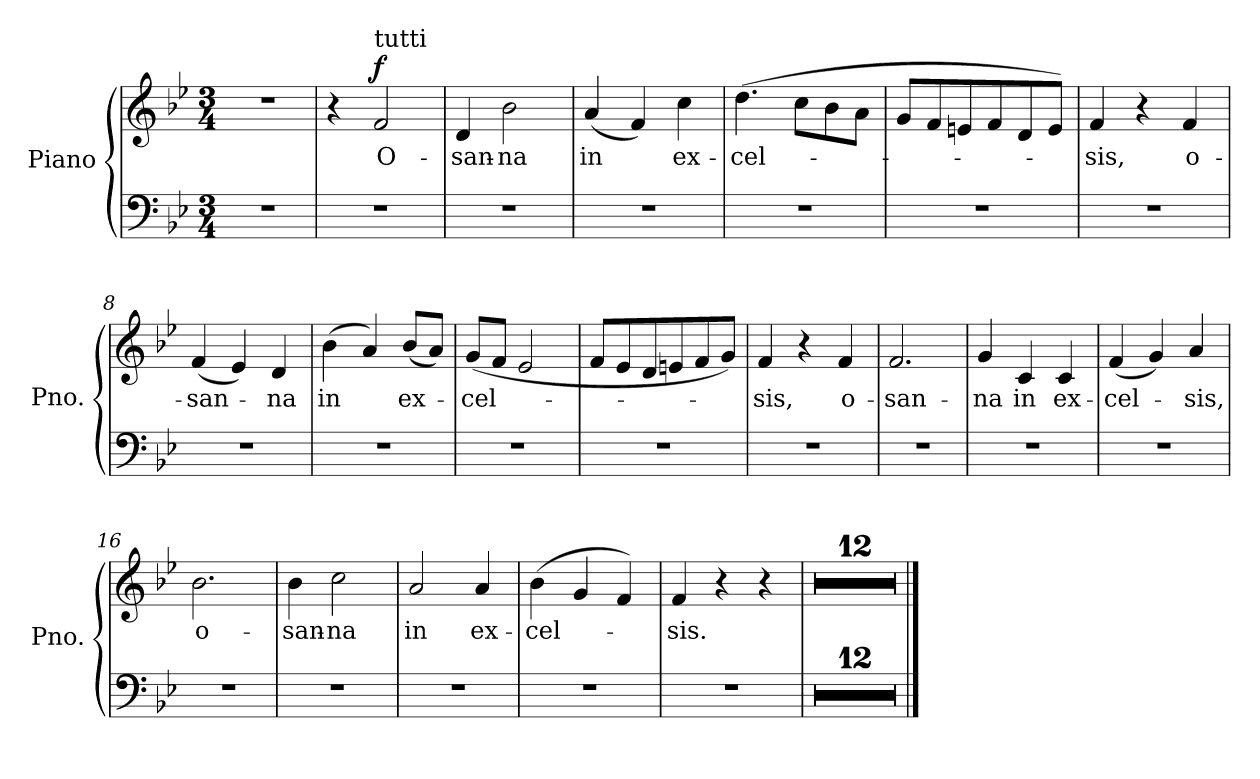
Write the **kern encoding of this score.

**kern	**kern	**text	**dynam
*part1	*part1	*part1	*part1
*staff2	*staff1	*staff1	*staff1/2
*I"Piano	*	*	*
*I'Pno.	*	*	*
*clefF4	*clefG2	*	*
*k[b-e-]	*k[b-e-]	*	*
*M3/4	*M3/4	*	*
=1	=1	=1	=1
2.r	2.r	.	.
=2	=2	=2	=2
2.r	4r	.	.
!	!LO:TX:a:t=tutti	!	!
!	!	!LO:LY:b	!LO:DY:a
.	2f/	O-	f
=3	=3	=3	=3
!	!	!LO:LY:b	!
2.r	4d/	-san-	.
!	!	!LO:LY:b	!
.	2b-\	-na	.
=4	=4	=4	=4
!	!	!LO:LY:b	!
2.r	(4a/	in	.
.	4f/)	.	.
!	!	!LO:LY:b	!
.	4cc\	ex-	.
=5	=5	=5	=5
!	!	!LO:LY:b	!
2.r	(>4.dd\	-cel-	.
.	8cc\L	.	.
.	8b-\	.	.
.	8a\J	.	.
=6	=6	=6	=6
2.r	8g/L	.	.
.	8f/	.	.
.	8en/	.	.
.	8f/	.	.
.	8d/	.	.
.	8e/J)	.	.
=7	=7	=7	=7
!	!	!LO:LY:b	!
2.r	4f/	-sis,	.
.	4r	.	.
!	!	!LO:LY:b	!
.	4f/	o-	.
=8	=8	=8	=8
!	!	!LO:LY:b	!
2.r	(4f/	-san-	.
.	4e-/)	.	.
!	!	!LO:LY:b	!
.	4d/	-na	.
=9	=9	=9	=9
!	!	!LO:LY:b	!
2.r	(4b-\	in	.
.	4a/)	.	.
!	!	!LO:LY:b	!
.	(8b-/L	ex-	.
.	8a/J)	.	.
!!LO:LB:g=z
=10	=10	=10	=10
!	!	!LO:LY:b	!
2.r	(8g/L	-cel-	.
.	8f/J	.	.
.	2e-/	.	.
=11	=11	=11	=11
2.r	8f/L	.	.
.	8e-/	.	.
.	8d/	.	.
.	8en/	.	.
.	8f/	.	.
.	8g/J)	.	.
=12	=12	=12	=12
!	!	!LO:LY:b	!
2.r	4f/	-sis,	.
.	4r	.	.
!	!	!LO:LY:b	!
.	4f/	o-	.
=13	=13	=13	=13
!	!	!LO:LY:b	!
2.r	2.f/	-san-	.
=14	=14	=14	=14
!	!	!LO:LY:b	!
2.r	4g/	-na	.
!	!	!LO:LY:b	!
.	4c/	in	.
!	!	!LO:LY:b	!
.	4c/	ex-	.
=15	=15	=15	=15
!	!	!LO:LY:b	!
2.r	(4f/	-cel-	.
.	4g/)	.	.
!	!	!LO:LY:b	!
.	4a/	-sis,	.
=16	=16	=16	=16
!	!	!LO:LY:b	!
2.r	2.b-\	o-	.
=17	=17	=17	=17
!	!	!LO:LY:b	!
2.r	4b-\	-san-	.
!	!	!LO:LY:b	!
.	2cc\	-na	.
=18	=18	=18	=18
!	!	!LO:LY:b	!
2.r	2a/	in	.
!	!	!LO:LY:b	!
.	4a/	ex-	.
!!LO:LB:g=z
=19	=19	=19	=19
!	!	!LO:LY:b	!
2.r	(>4b-\	-cel-	.
.	4g/	.	.
.	4f/)	.	.
=20	=20	=20	=20
!	!	!LO:LY:b	!
2.r	4f/	-sis.	.
.	4r	.	.
.	4r	.	.
=21	=21	=21	=21
2.r	2.r	.	.
=22	=22	=22	=22
2.r	2.r	.	.
=23	=23	=23	=23
2.r	2.r	.	.
=24	=24	=24	=24
2.r	2.r	.	.
=25	=25	=25	=25
2.r	2.r	.	.
=26	=26	=26	=26
2.r	2.r	.	.
=27	=27	=27	=27
2.r	2.r	.	.
=28	=28	=28	=28
2.r	2.r	.	.
=29	=29	=29	=29
2.r	2.r	.	.
=30	=30	=30	=30
2.r	2.r	.	.
=31	=31	=31	=31
2.r	2.r	.	.
=32	=32	=32	=32
2.r	2.r	.	.
==	==	==	==
*-	*-	*-	*-
